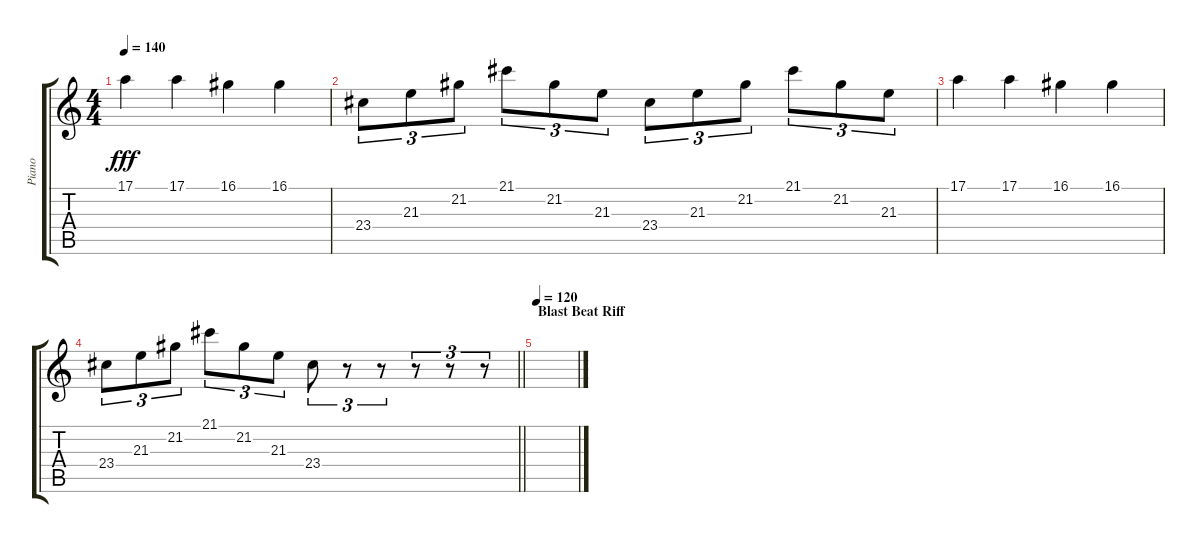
\track ("Piano" "Piano") {instrument brightacousticpiano}
\staff {score tabs}
\tuning (E4 B3 G3 D3 A2 E2) {hide}
\ts (4 4)
\tempo 140
\clef g2
\ks c
17.1.4{dy fff} 17.1.4 16.1.4 16.1.4 |
23.4.8{tu (3 2)} 21.3.8{tu (3 2)} 21.2.8{tu (3 2)} 21.1.8{tu (3 2)} 21.2.8{tu (3 2)} 21.3.8{tu (3 2)} 23.4.8{tu (3 2)} 21.3.8{tu (3 2)} 21.2.8{tu (3 2)} 21.1.8{tu (3 2)} 21.2.8{tu (3 2)} 21.3.8{tu (3 2)} |
17.1.4 17.1.4 16.1.4 16.1.4 |
\barLineRight lightlight
23.4.8{tu (3 2)} 21.3.8{tu (3 2)} 21.2.8{tu (3 2)} 21.1.8{tu (3 2)} 21.2.8{tu (3 2)} 21.3.8{tu (3 2)} 23.4.8{tu (3 2)} r.8{tu (3 2)} r.8{tu (3 2)} r.8{tu (3 2)} r.8{tu (3 2)} r.8{tu (3 2)} |
\section ("" "Blast Beat Riff")
\tempo 120
